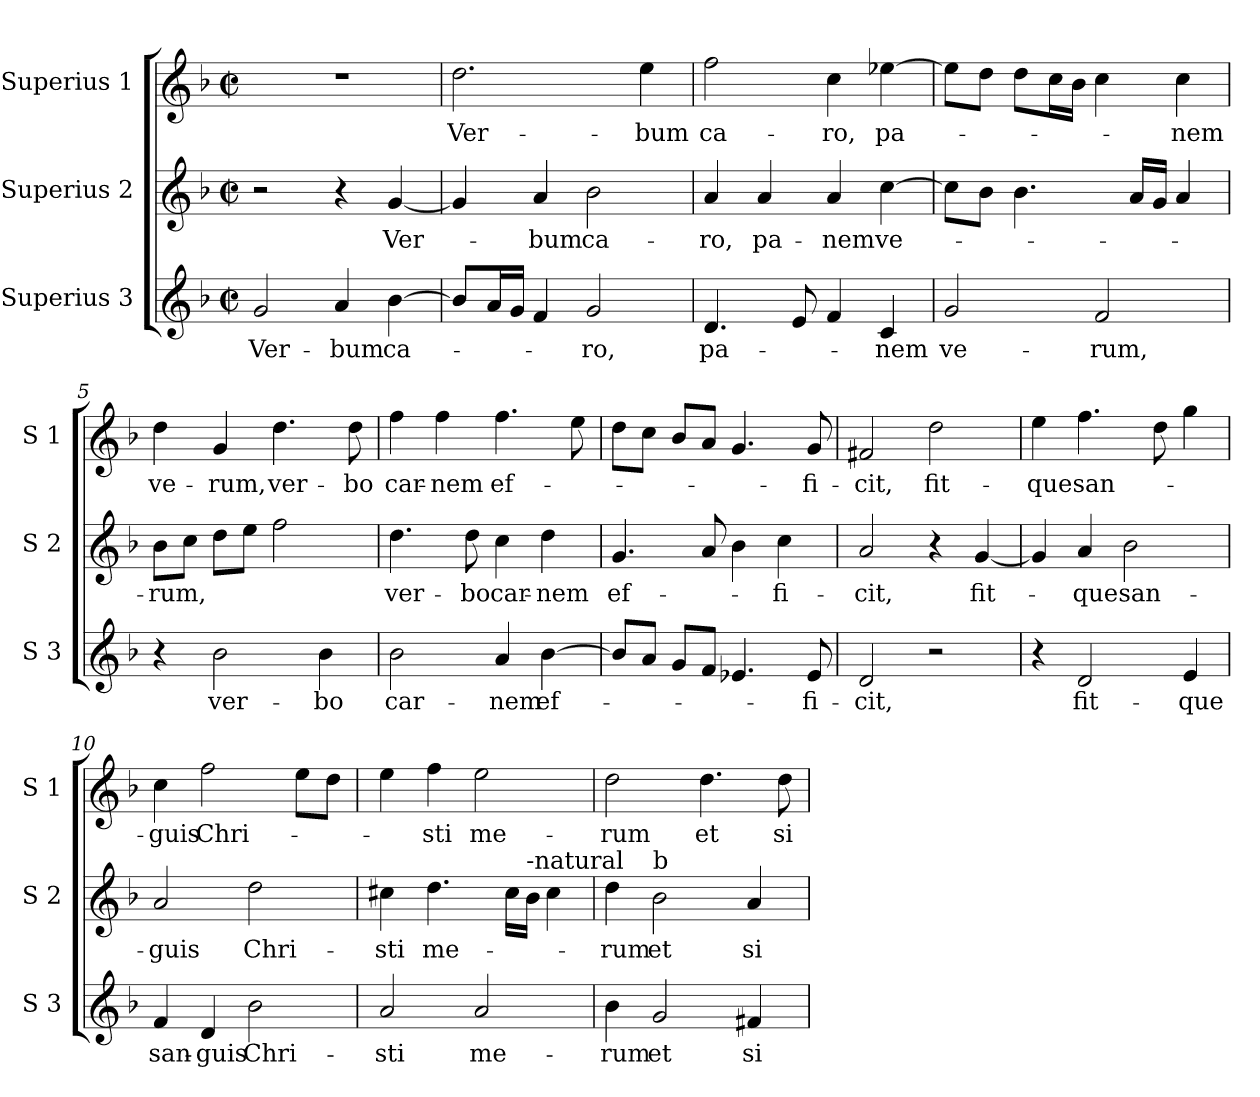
**kern	**text	**kern	**text	**kern	**text
*part3	*part3	*part2	*part2	*part1	*part1
*staff3	*staff3	*staff2	*staff2	*staff1	*staff1
*I"Superius 3	*	*I"Superius 2	*	*I"Superius 1	*
*I'S 3	*	*I'S 2	*	*I'S 1	*
*clefG2	*	*clefG2	*	*clefG2	*
*k[b-]	*	*k[b-]	*	*k[b-]	*
*F:	*	*F:	*	*F:	*
*M2/2	*	*M2/2	*	*M2/2	*
*met(c|)	*	*met(c|)	*	*met(c|)	*
=1	=1	=1	=1	=1	=1
!	!LO:LY:b	!	!	!	!
2g/	Ver-	2r	.	1r	.
!	!LO:LY:b	!	!	!	!
4a/	-bum	4r	.	.	.
!	!LO:LY:b	!	!LO:LY:b	!	!
[4b-\	ca-	[4g/	Ver-	.	.
=2	=2	=2	=2	=2	=2
!	!	!	!	!	!LO:LY:b
8b-/L]	.	4g/]	.	2.dd\	Ver-
16a/L	.	.	.	.	.
16g/JJ	.	.	.	.	.
!	!	!	!LO:LY:b	!	!
4f/	.	4a/	-bum	.	.
!	!LO:LY:b	!	!LO:LY:b	!	!
2g/	-ro,	2b-\	ca-	.	.
!	!	!	!	!	!LO:LY:b
.	.	.	.	4ee\	-bum
=3	=3	=3	=3	=3	=3
!	!LO:LY:b	!	!LO:LY:b	!	!LO:LY:b
4.d/	pa-	4a/	-ro,	2ff\	ca-
!	!	!	!LO:LY:b	!	!
.	.	4a/	pa-	.	.
8e/	.	.	.	.	.
!	!	!	!LO:LY:b	!	!LO:LY:b
4f/	.	4a/	-nem	4cc\	-ro,
!	!LO:LY:b	!	!LO:LY:b	!	!LO:LY:b
4c/	-nem	[4cc\	ve-	[4ee-X\	pa-
=4	=4	=4	=4	=4	=4
!	!LO:LY:b	!	!	!	!
2g/	ve-	8cc\L]	.	8ee-\L]	.
.	.	8b-\J	.	8dd\J	.
.	.	4.b-\	.	8dd\L	.
.	.	.	.	16cc\L	.
.	.	.	.	16b-\JJ	.
!	!LO:LY:b	!	!	!	!
2f/	-rum,	.	.	4cc\	.
.	.	16a/LL	.	.	.
.	.	16g/JJ	.	.	.
!	!	!	!	!	!LO:LY:b
.	.	4a/	.	4cc\	-nem
!!LO:LB:g=z
=5	=5	=5	=5	=5	=5
!	!	!	!LO:LY:b	!	!LO:LY:b
4r	.	8b-\L	-rum,	4dd\	ve-
.	.	8cc\J	.	.	.
!	!LO:LY:b	!	!	!	!LO:LY:b
2b-\	ver-	8dd\L	.	4g/	-rum,
.	.	8ee\J	.	.	.
!	!	!	!	!	!LO:LY:b
.	.	2ff\	.	4.dd\	ver-
!	!LO:LY:b	!	!	!	!
4b-\	-bo	.	.	.	.
!	!	!	!	!	!LO:LY:b
.	.	.	.	8dd\	-bo
=6	=6	=6	=6	=6	=6
!	!LO:LY:b	!	!LO:LY:b	!	!LO:LY:b
2b-\	car-	4.dd\	ver-	4ff\	car-
!	!	!	!	!	!LO:LY:b
.	.	.	.	4ff\	-nem
!	!	!	!LO:LY:b	!	!
.	.	8dd\	-bo	.	.
!	!LO:LY:b	!	!LO:LY:b	!	!LO:LY:b
4a/	-nem	4cc\	car-	4.ff\	ef-
!	!LO:LY:b	!	!LO:LY:b	!	!
[4b-\	ef-	4dd\	-nem	.	.
.	.	.	.	8ee\	.
=7	=7	=7	=7	=7	=7
!	!	!	!LO:LY:b	!	!
8b-/L]	.	4.g/	ef-	8dd\L	.
8a/J	.	.	.	8cc\J	.
8g/L	.	.	.	8b-/L	.
8f/J	.	8a/	.	8a/J	.
4.e-X/	.	4b-\	.	4.g/	.
!	!	!	!LO:LY:b	!	!
.	.	4cc\	-fi-	.	.
!	!LO:LY:b	!	!	!	!LO:LY:b
8e-/	-fi-	.	.	8g/	-fi-
=8	=8	=8	=8	=8	=8
!	!LO:LY:b	!	!LO:LY:b	!	!LO:LY:b
2d/	-cit,	2a/	-cit,	2f#X/	-cit,
!	!	!	!	!	!LO:LY:b
2r	.	4r	.	2dd\	fit-
!	!	!	!LO:LY:b	!	!
.	.	[4g/	fit-	.	.
=9	=9	=9	=9	=9	=9
!	!	!	!	!	!LO:LY:b
4r	.	4g/]	.	4ee\	-que
!	!LO:LY:b	!	!LO:LY:b	!	!LO:LY:b
2d/	fit-	4a/	-que	4.ff\	san-
!	!	!	!LO:LY:b	!	!
.	.	2b-\	san-	.	.
.	.	.	.	8dd\	.
!	!LO:LY:b	!	!	!	!
4e/	-que	.	.	4gg\	.
!!LO:LB:g=z
=10	=10	=10	=10	=10	=10
!	!LO:LY:b	!	!LO:LY:b	!	!LO:LY:b
4f/	san-	2a/	-guis	4cc\	-guis
!	!LO:LY:b	!	!	!	!LO:LY:b
4d/	-guis	.	.	2ff\	Chri-
!	!LO:LY:b	!	!LO:LY:b	!	!
2b-\	Chri-	2dd\	Chri-	.	.
.	.	.	.	8ee\L	.
.	.	.	.	8dd\J	.
=11	=11	=11	=11	=11	=11
!	!LO:LY:b	!	!LO:LY:b	!	!
2a/	-sti	4cc#X\	-sti	4ee\	.
!	!	!	!LO:LY:b	!	!LO:LY:b
.	.	4.dd\	me-	4ff\	-sti
!	!LO:LY:b	!	!	!	!LO:LY:b
2a/	me-	.	.	2ee\	me-
.	.	16cc#\LL	.	.	.
!	!	!LO:TX:a:t=-natural	!	!	!
.	.	16b-\JJ	.	.	.
.	.	4cc#\	.	.	.
=12	=12	=12	=12	=12	=12
!	!LO:LY:b	!	!LO:LY:b	!	!LO:LY:b
4b-\	-rum	4dd\	-rum	2dd\	-rum
!	!	!LO:TX:a:t=b	!	!	!
!	!LO:LY:b	!	!LO:LY:b	!	!
2g/	et	2b-\	et	.	.
!	!	!	!	!	!LO:LY:b
.	.	.	.	4.dd\	et
!	!LO:LY:b	!	!LO:LY:b	!	!
4f#X/	si	4a/	si	.	.
!	!	!	!	!	!LO:LY:b
.	.	.	.	8dd\	si
=	=	=	=	=	=
*-	*-	*-	*-	*-	*-
